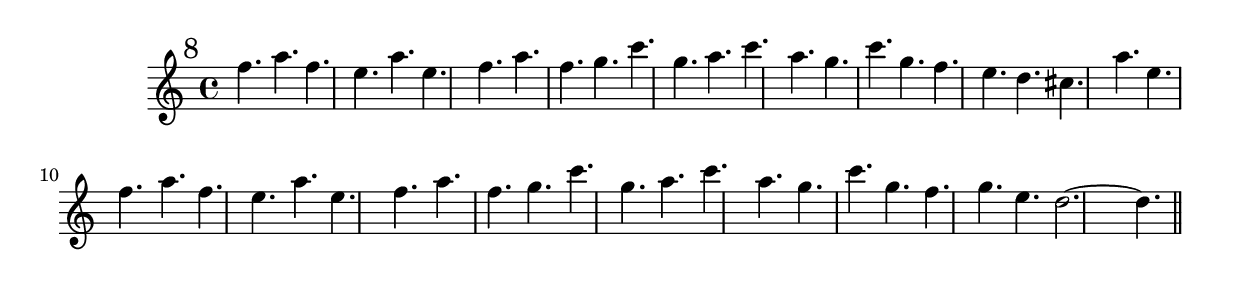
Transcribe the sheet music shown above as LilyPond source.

%%  ottavo_flauto.ly
%%  This file is part of the Earlilypond project
%%  
%%  Copyright (c) 2011-2013 Benjamin Coudrin <benjamin.coudrin@gmail.com>
%%                All Rights Reserved
%%
%%  This program is free software. It comes without any warranty, to
%%  the extent permitted by applicable law. You can redistribute it
%%  and/or modify it under the terms of the Do What The Fuck You Want
%%  To Public License, Version 2, as published by Sam Hocevar. See
%%  http://sam.zoy.org/wtfpl/COPYING for more details.

\relative c'' {
  \mark \markup "8"
  f4. a4. f4.
  e4. a4. e4.
  f4. a4. f4.
  g4. c4. g4.
  a4. c4. a4.
  g4. c4. g4.
  f4. e4. d4.
  cis4. a'4. e4.
  f4. a4. f4.
  e4. a4. e4.
  f4. a4. f4.
  g4. c4. g4.
  a4. c4. a4.
  g4. c4. g4.
  f4. g4. e4.
  d2.~d4.
  
  \bar "||"
  \break
}